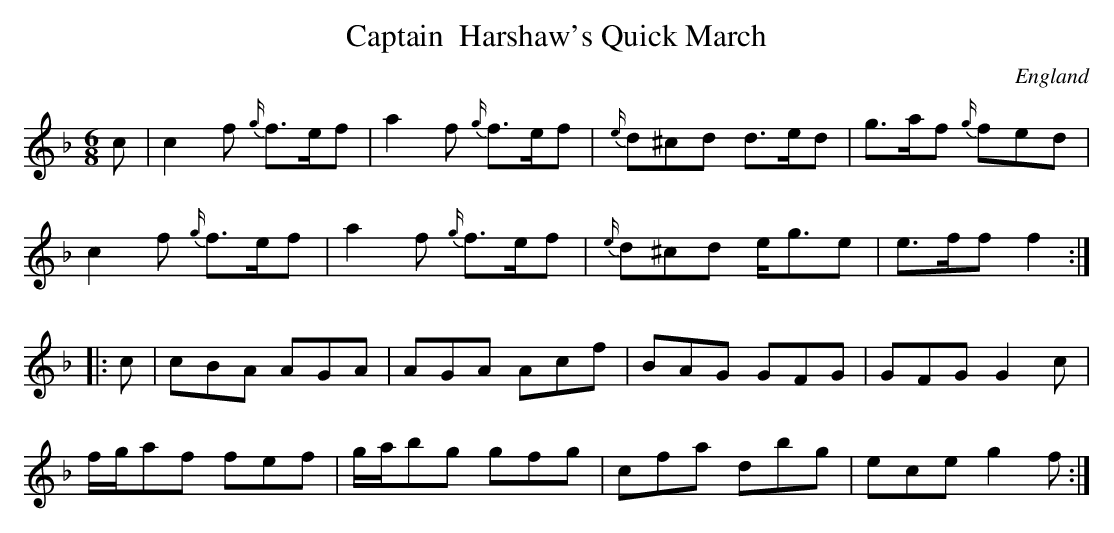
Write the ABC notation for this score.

X:1
T:Captain  Harshaw's Quick March
L:1/8
M:6/8
O:England
K:F major
c | \
c2f {g/}f>ef | a2f {g/}f>ef | {e/}d^cd d>ed |  g>af {g/}fed |
c2f {g/}f>ef | a2f {g/}f>ef | {e/}d^cd e<ge | e>ff f2 ::
c |\
cBA    AGA | AGA    Acf | BAG GFG | GFG G2c |
f/g/af fef | g/a/bg gfg | cfa dbg | ece g2f :|
